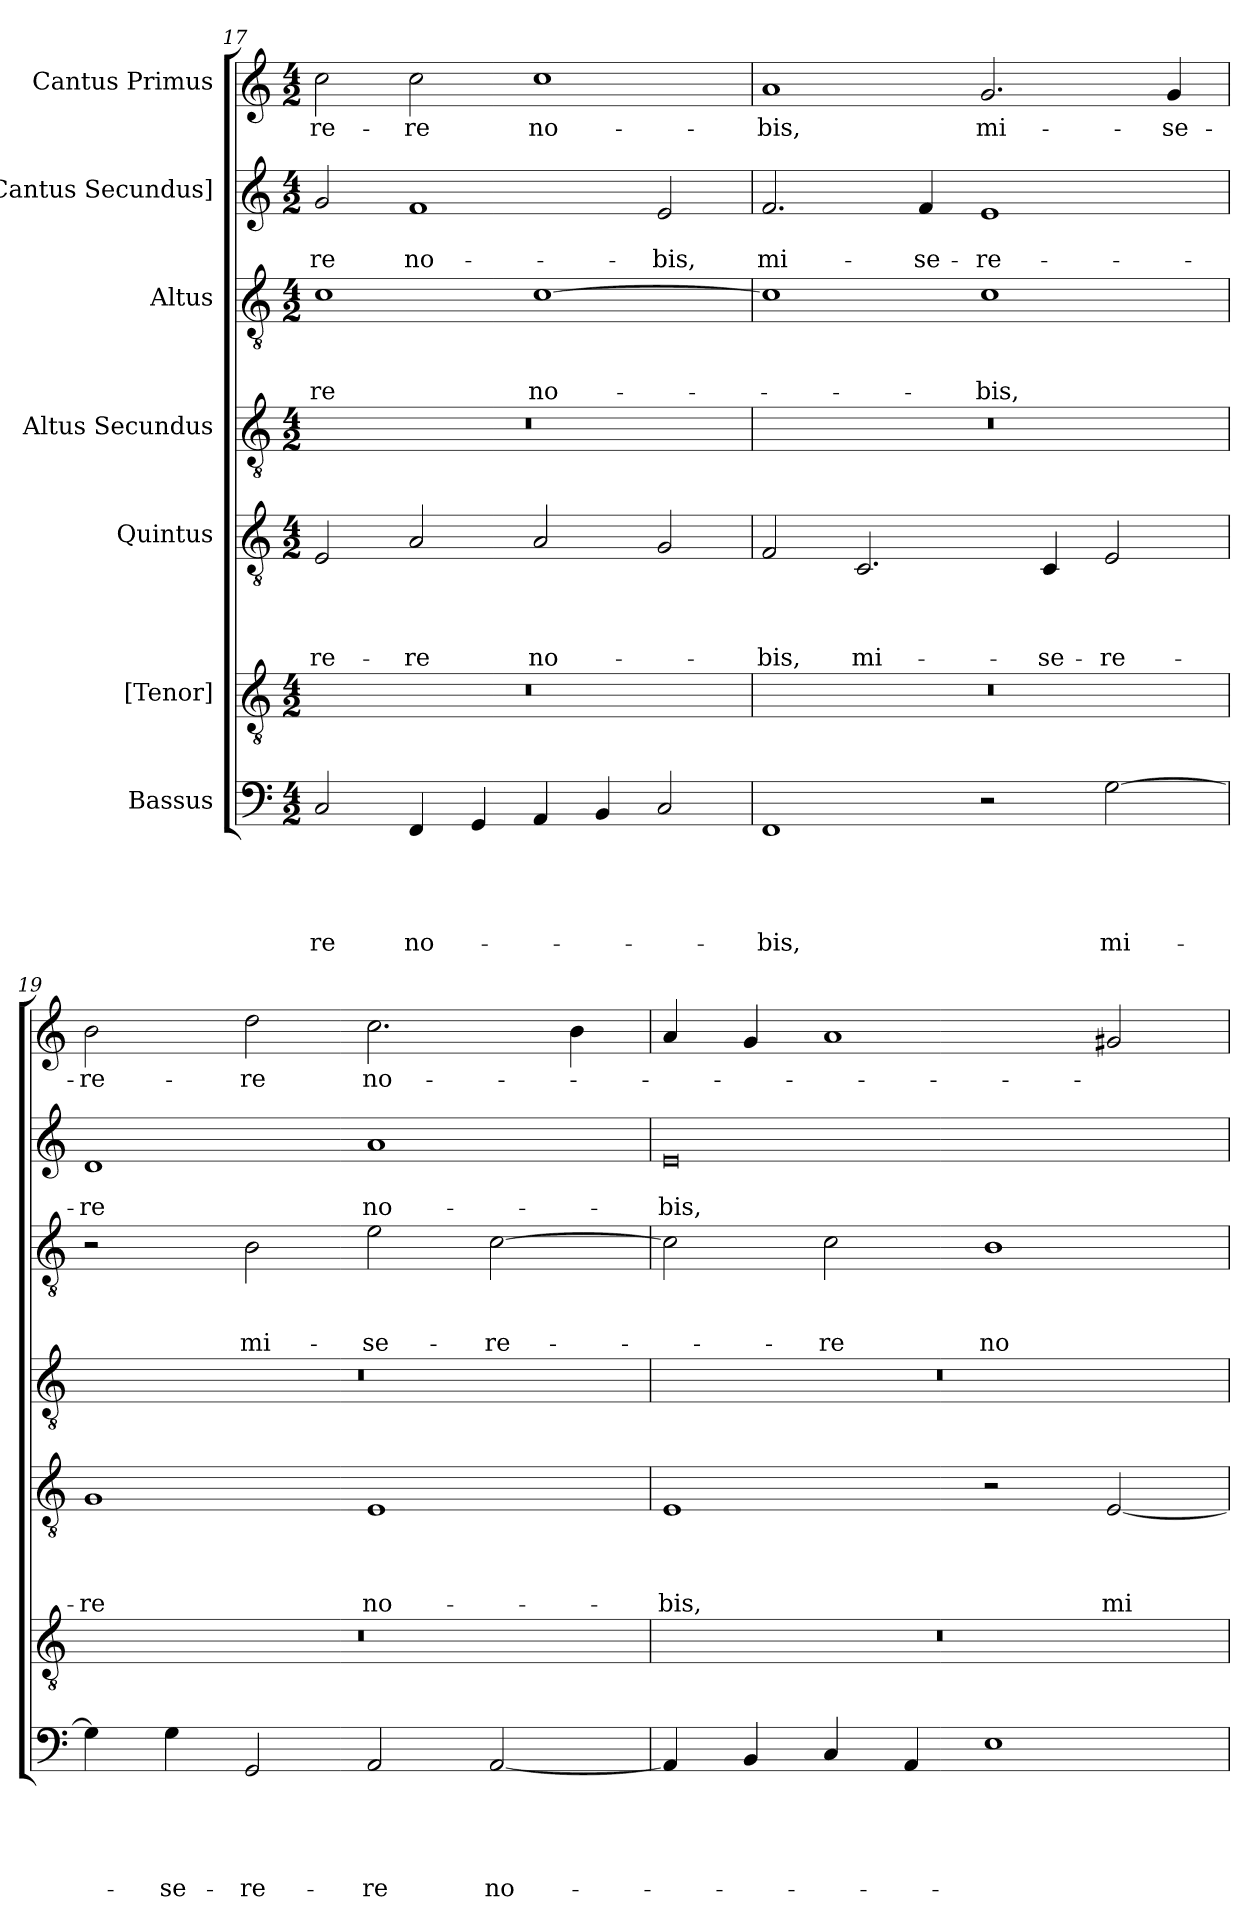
**kern	**text	**text	**text	**text	**text	**kern	**kern	**text	**text	**text	**text	**kern	**kern	**text	**text	**text	**kern	**text	**text	**kern	**text
*part7	*part7	*part7	*part7	*part7	*part7	*part6	*part5	*part5	*part5	*part5	*part5	*part4	*part3	*part3	*part3	*part3	*part2	*part2	*part2	*part1	*part1
*staff7	*staff7	*staff7	*staff7	*staff7	*staff7	*staff6	*staff5	*staff5	*staff5	*staff5	*staff5	*staff4	*staff3	*staff3	*staff3	*staff3	*staff2	*staff2	*staff2	*staff1	*staff1
*I"Bassus	*	*	*	*	*	*I"[Tenor]	*I"Quintus	*	*	*	*	*I"Altus Secundus	*I"Altus	*	*	*	*I"[Cantus Secundus]	*	*	*I"Cantus Primus	*
*clefF4	*	*	*	*	*	*clefGv2	*clefGv2	*	*	*	*	*clefGv2	*clefGv2	*	*	*	*clefG2	*	*	*clefG2	*
*k[]	*	*	*	*	*	*k[]	*k[]	*	*	*	*	*k[]	*k[]	*	*	*	*k[]	*	*	*k[]	*
*M4/2	*	*	*	*	*	*M4/2	*M4/2	*	*	*	*	*M4/2	*M4/2	*	*	*	*M4/2	*	*	*M4/2	*
=17	=17	=17	=17	=17	=17	=17	=17	=17	=17	=17	=17	=17	=17	=17	=17	=17	=17	=17	=17	=17	=17
2C/	.	.	.	.	-re	0r	2E/	.	.	.	-re-	0r	1c\	.	.	-re	2g/	.	-re	2cc\	-re-
4FF/	.	.	.	.	no-	.	2A/	.	.	.	-re	.	.	.	.	.	1f/	.	no-	2cc\	-re
4GG/	.	.	.	.	.	.	.	.	.	.	.	.	.	.	.	.	.	.	.	.	.
4AA/	.	.	.	.	.	.	2A/	.	.	.	no-	.	[1c\	.	.	no-	.	.	.	1cc\	no-
4BB/	.	.	.	.	.	.	.	.	.	.	.	.	.	.	.	.	.	.	.	.	.
2C/	.	.	.	.	.	.	2G/	.	.	.	.	.	.	.	.	.	2e/	.	-bis,	.	.
=18	=18	=18	=18	=18	=18	=18	=18	=18	=18	=18	=18	=18	=18	=18	=18	=18	=18	=18	=18	=18	=18
1FF/	.	.	.	.	-bis,	0r	2F/	.	.	.	-bis,	0r	1c\]	.	.	.	2.f/	.	mi-	1a/	-bis,
.	.	.	.	.	.	.	2.C/	.	.	.	mi-	.	.	.	.	.	.	.	.	.	.
.	.	.	.	.	.	.	.	.	.	.	.	.	.	.	.	.	4f/	.	-se-	.	.
2r	.	.	.	.	.	.	.	.	.	.	.	.	1c\	.	.	-bis,	1e/	.	-re-	2.g/	mi-
.	.	.	.	.	.	.	4C/	.	.	.	-se-	.	.	.	.	.	.	.	.	.	.
[2G\	.	.	.	.	mi-	.	2E/	.	.	.	-re-	.	.	.	.	.	.	.	.	.	.
.	.	.	.	.	.	.	.	.	.	.	.	.	.	.	.	.	.	.	.	4g/	-se-
=19	=19	=19	=19	=19	=19	=19	=19	=19	=19	=19	=19	=19	=19	=19	=19	=19	=19	=19	=19	=19	=19
4G\]	.	.	.	.	.	0r	1G/	.	.	.	-re	0r	2r	.	.	.	1d/	.	-re	2b\	-re-
4G\	.	.	.	.	-se-	.	.	.	.	.	.	.	.	.	.	.	.	.	.	.	.
2GG/	.	.	.	.	-re-	.	.	.	.	.	.	.	2B\	.	.	mi-	.	.	.	2dd\	-re
2AA/	.	.	.	.	-re	.	1E/	.	.	.	no-	.	2e\	.	.	-se-	1a/	.	no-	2.cc\	no-
[2AA/	.	.	.	.	no-	.	.	.	.	.	.	.	[2c\	.	.	-re-	.	.	.	.	.
.	.	.	.	.	.	.	.	.	.	.	.	.	.	.	.	.	.	.	.	4b\	.
=20	=20	=20	=20	=20	=20	=20	=20	=20	=20	=20	=20	=20	=20	=20	=20	=20	=20	=20	=20	=20	=20
4AA/]	.	.	.	.	.	0r	1E/	.	.	.	-bis,	0r	2c\]	.	.	.	0e/	.	-bis,	4a/	.
4BB/	.	.	.	.	.	.	.	.	.	.	.	.	.	.	.	.	.	.	.	4g/	.
4C/	.	.	.	.	.	.	.	.	.	.	.	.	2c\	.	.	-re	.	.	.	1a/	.
4AA/	.	.	.	.	.	.	.	.	.	.	.	.	.	.	.	.	.	.	.	.	.
1E\	.	.	.	.	.	.	2r	.	.	.	.	.	1B\	.	.	no-	.	.	.	.	.
.	.	.	.	.	.	.	[2E/	.	.	.	mi-	.	.	.	.	.	.	.	.	2g#X/	.
=	=	=	=	=	=	=	=	=	=	=	=	=	=	=	=	=	=	=	=	=	=
*-	*-	*-	*-	*-	*-	*-	*-	*-	*-	*-	*-	*-	*-	*-	*-	*-	*-	*-	*-	*-	*-
